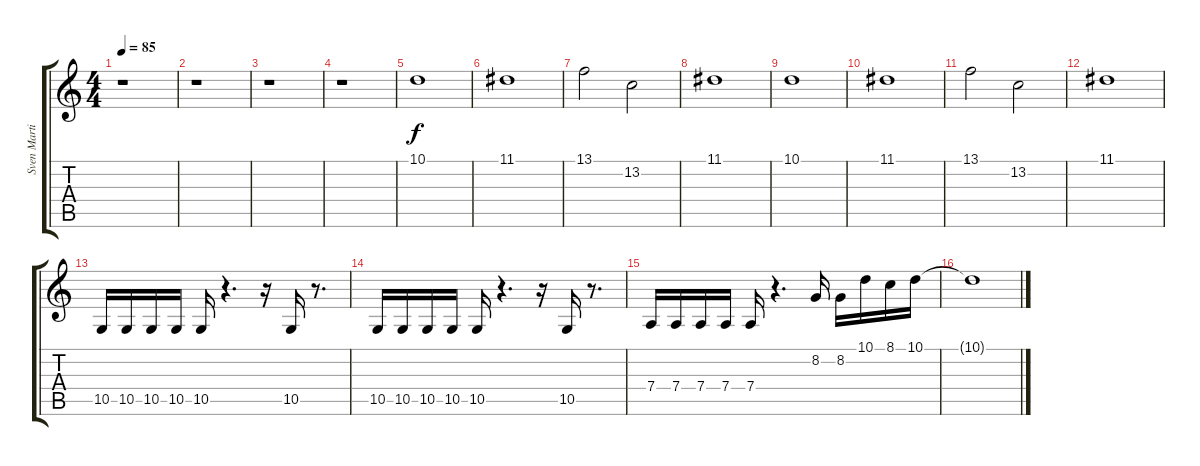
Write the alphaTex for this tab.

\track ("Sven Martin" "Sven Marti") {instrument tremolostrings}
\staff {score tabs}
\tuning (E4 B3 G3 D3 A2 E2) {hide}
\ts (4 4)
\tempo 85
\clef g2
\ks c
r.1{dy f} |
r.1 |
r.1 |
r.1 |
10.1.1 |
11.1.1 |
13.1.2 13.2.2 |
11.1.1 |
10.1.1 |
11.1.1 |
13.1.2 13.2.2 |
11.1.1 |
10.5.16 10.5.16 10.5.16 10.5.16 10.5.16 r.4{d} r.16 10.5.16 r.8{d} |
10.5.16 10.5.16 10.5.16 10.5.16 10.5.16 r.4{d} r.16 10.5.16 r.8{d} |
7.4.16 7.4.16 7.4.16 7.4.16 7.4.16 r.4{d} 8.2.16 8.2.16 10.1.16 8.1.16 10.1.16 |
10.1{t}.1
